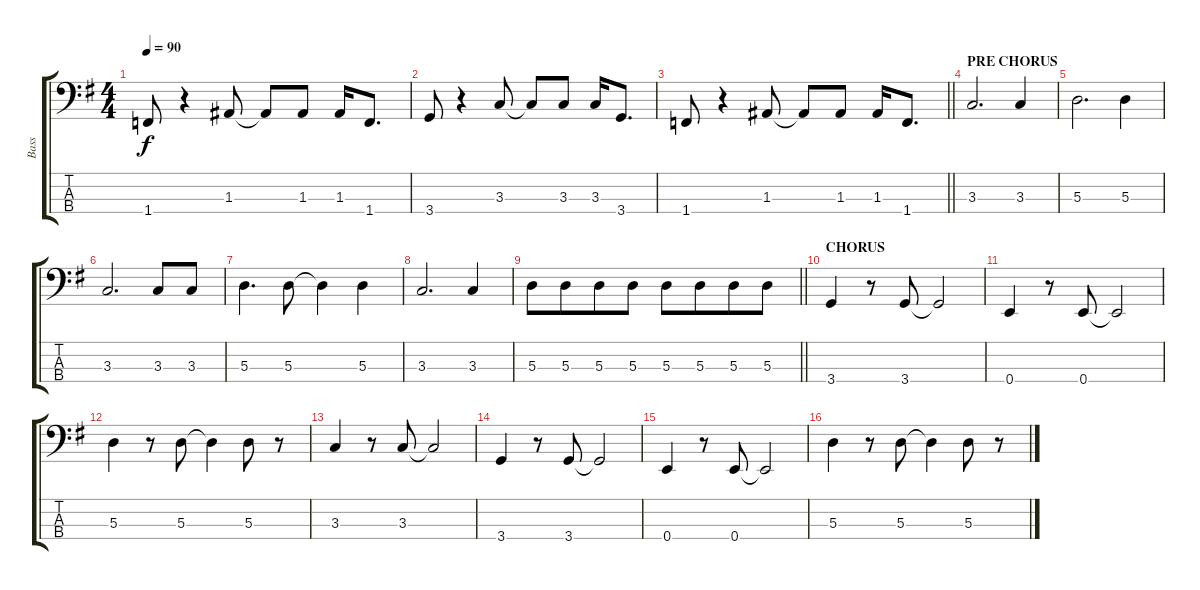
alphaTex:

\track ("Bass" "Bass") {instrument electricbassfinger}
\staff {score tabs}
\tuning (G2 D2 A1 E1) {hide}
\ts (4 4)
\tempo 90
\clef f4
\ks g
1.4.8{dy f} r.4 1.3.8 1.3{t}.8 1.3.8 1.3.16 1.4.8{d} |
3.4.8 r.4 3.3.8 3.3{t}.8 3.3.8 3.3.16 3.4.8{d} |
\barLineRight lightlight
1.4.8 r.4 1.3.8 1.3{t}.8 1.3.8 1.3.16 1.4.8{d} |
\section ("" "PRE CHORUS")
3.3.2{d} 3.3.4 |
5.3.2{d} 5.3.4 |
3.3.2{d} 3.3.8 3.3.8 |
5.3.4{d} 5.3.8 5.3{t}.4 5.3.4 |
3.3.2{d} 3.3.4 |
\barLineRight lightlight
5.3.8 5.3.8{beam merge} 5.3.8 5.3.8 5.3.8 5.3.8{beam merge} 5.3.8 5.3.8 |
\section ("" "CHORUS")
3.4.4 r.8 3.4.8 3.4{t}.2 |
0.4.4 r.8 0.4.8 0.4{t}.2 |
5.3.4 r.8 5.3.8 5.3{t}.4 5.3.8 r.8 |
3.3.4 r.8 3.3.8 3.3{t}.2 |
3.4.4 r.8 3.4.8 3.4{t}.2 |
0.4.4 r.8 0.4.8 0.4{t}.2 |
5.3.4 r.8 5.3.8 5.3{t}.4 5.3.8 r.8
